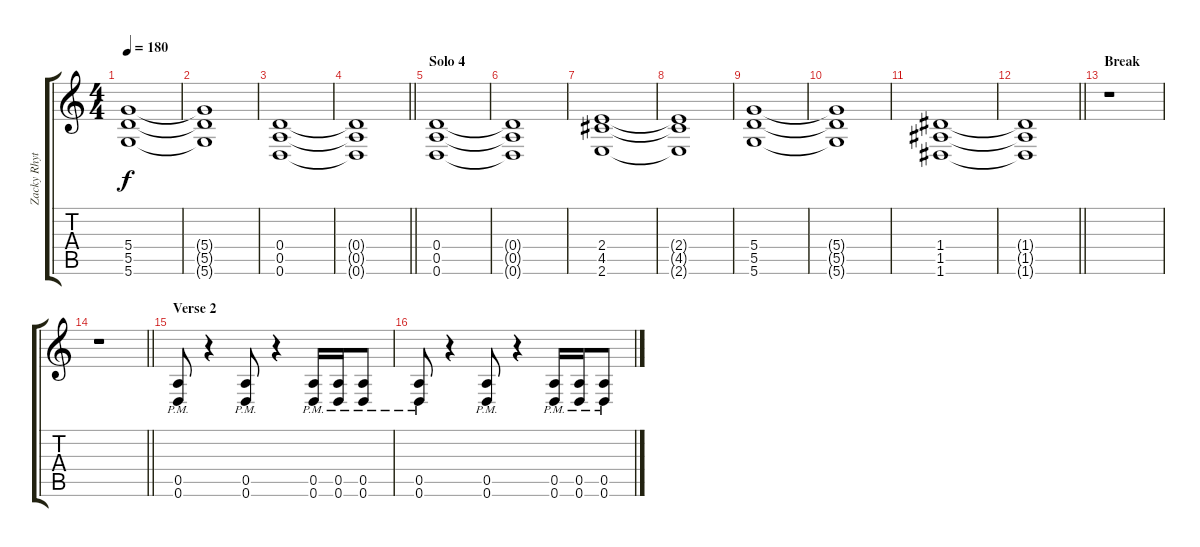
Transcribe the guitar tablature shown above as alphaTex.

\track ("Zacky Rhythm" "Zacky Rhyt") {instrument overdrivenguitar}
\staff {score tabs}
\tuning (E4 B3 G3 D3 A2 D2) {hide}
\ts (4 4)
\tempo 180
\clef g2
\ks c
(5.4 5.5 5.6).1{dy f} |
(5.4{t} 5.5{t} 5.6{t}).1 |
(0.4 0.5 0.6).1 |
\barLineRight lightlight
(0.4{t} 0.5{t} 0.6{t}).1 |
\section ("" "Solo 4")
(0.4 0.5 0.6).1 |
(0.4{t} 0.5{t} 0.6{t}).1 |
(2.4 4.5 2.6).1 |
(2.4{t} 4.5{t} 2.6{t}).1 |
(5.4 5.5 5.6).1 |
(5.4{t} 5.5{t} 5.6{t}).1 |
(1.4 1.5 1.6).1 |
\barLineRight lightlight
(1.4{t} 1.5{t} 1.6{t}).1 |
\section ("" "Break")
r.1 |
\barLineRight lightlight
r.1 |
\section ("" "Verse 2")
(0.5{pm} 0.6{pm}).8 r.4 (0.5{pm} 0.6{pm}).8 r.4 (0.5{pm} 0.6{pm}).16 (0.5{pm} 0.6{pm}).16 (0.5{pm} 0.6{pm}).8 |
(0.5{pm} 0.6{pm}).8 r.4 (0.5{pm} 0.6{pm}).8 r.4 (0.5{pm} 0.6{pm}).16 (0.5{pm} 0.6{pm}).16 (0.5{pm} 0.6{pm}).8
